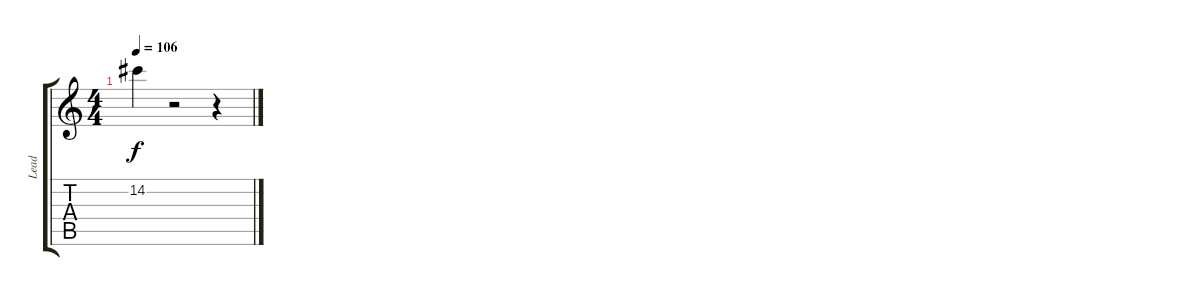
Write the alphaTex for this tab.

\track ("Lead" "Lead") {instrument distortionguitar}
\staff {score tabs}
\tuning (E4 B3 G3 D3 A2 E2) {hide}
\ts (4 4)
\tempo 106
\clef g2
\ks c
14.2{t}.4{dy f} r.2 r.4
